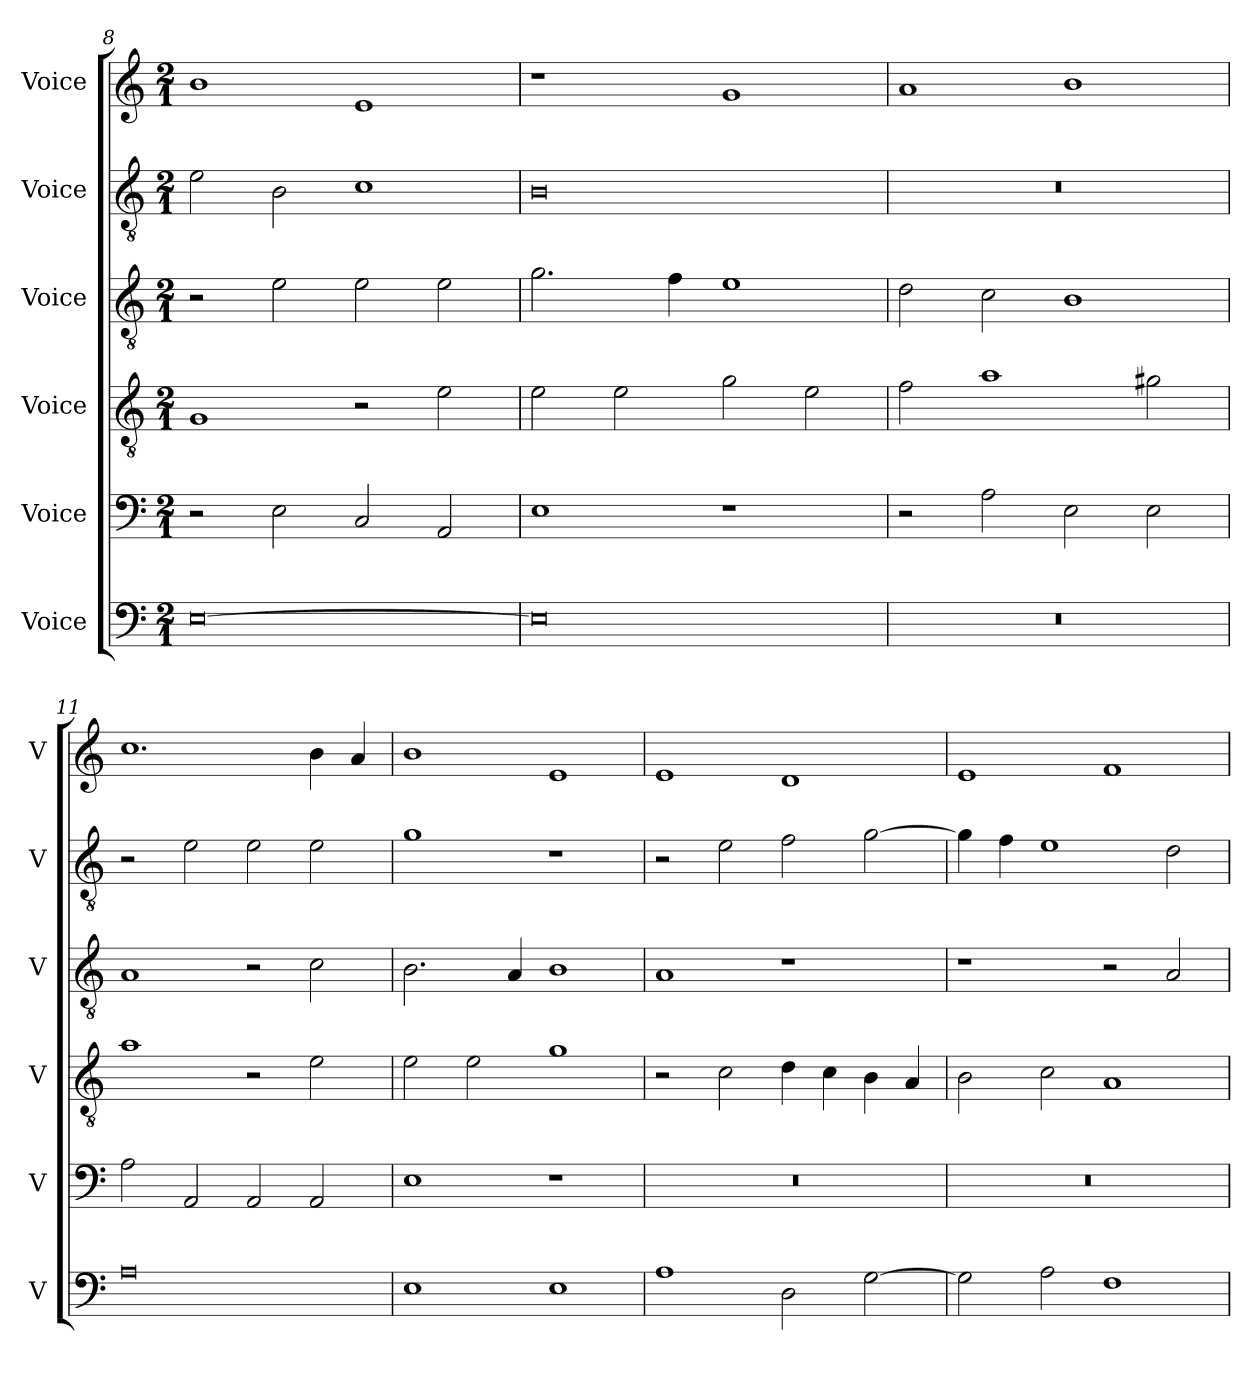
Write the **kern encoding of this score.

**kern	**kern	**kern	**kern	**kern	**kern
*part6	*part5	*part4	*part3	*part2	*part1
*staff6	*staff5	*staff4	*staff3	*staff2	*staff1
*I"Voice	*I"Voice	*I"Voice	*I"Voice	*I"Voice	*I"Voice
*I'V	*I'V	*I'V	*I'V	*I'V	*I'V
!!LO:PB:g=z
*clefF4	*clefF4	*clefGv2	*clefGv2	*clefGv2	*clefG2
*k[]	*k[]	*k[]	*k[]	*k[]	*k[]
*M2/1	*M2/1	*M2/1	*M2/1	*M2/1	*M2/1
=8	=8	=8	=8	=8	=8
[0E	2r	1G	2r	2e\	1b
.	2E\	.	2e\	2B\	.
.	2C/	2r	2e\	1c	1e
.	2AA/	2e\	2e\	.	.
=9	=9	=9	=9	=9	=9
0E]	1E	2e\	2.g\	0B	1r
.	.	2e\	.	.	.
.	.	.	4f\	.	.
.	1r	2g\	1e	.	1g
.	.	2e\	.	.	.
=10	=10	=10	=10	=10	=10
0r	2r	2f\	2d\	0r	1a
.	2A\	1a	2c\	.	.
.	2E\	.	1B	.	1b
.	2E\	2g#X\	.	.	.
=11	=11	=11	=11	=11	=11
0A	2A\	1a	1A	2r	1.cc
.	2AA/	.	.	2e\	.
.	2AA/	2r	2r	2e\	.
.	2AA/	2e\	2c\	2e\	4b\
.	.	.	.	.	4a/
!!LO:LB:g=z
=12	=12	=12	=12	=12	=12
1E	1E	2e\	2.B\	1g	1b
.	.	2e\	.	.	.
.	.	.	4A/	.	.
1E	1r	1g	1B	1r	1e
=13	=13	=13	=13	=13	=13
1A	0r	2r	1A	2r	1e
.	.	2c\	.	2e\	.
2D\	.	4d\	1r	2f\	1d
.	.	4c\	.	.	.
[2G\	.	4B\	.	[2g\	.
.	.	4A/	.	.	.
=14	=14	=14	=14	=14	=14
2G\]	0r	2B\	1r	4g\]	1e
.	.	.	.	4f\	.
2A\	.	2c\	.	1e	.
1F	.	1A	2r	.	1f
.	.	.	2A/	2d\	.
=	=	=	=	=	=
*-	*-	*-	*-	*-	*-
